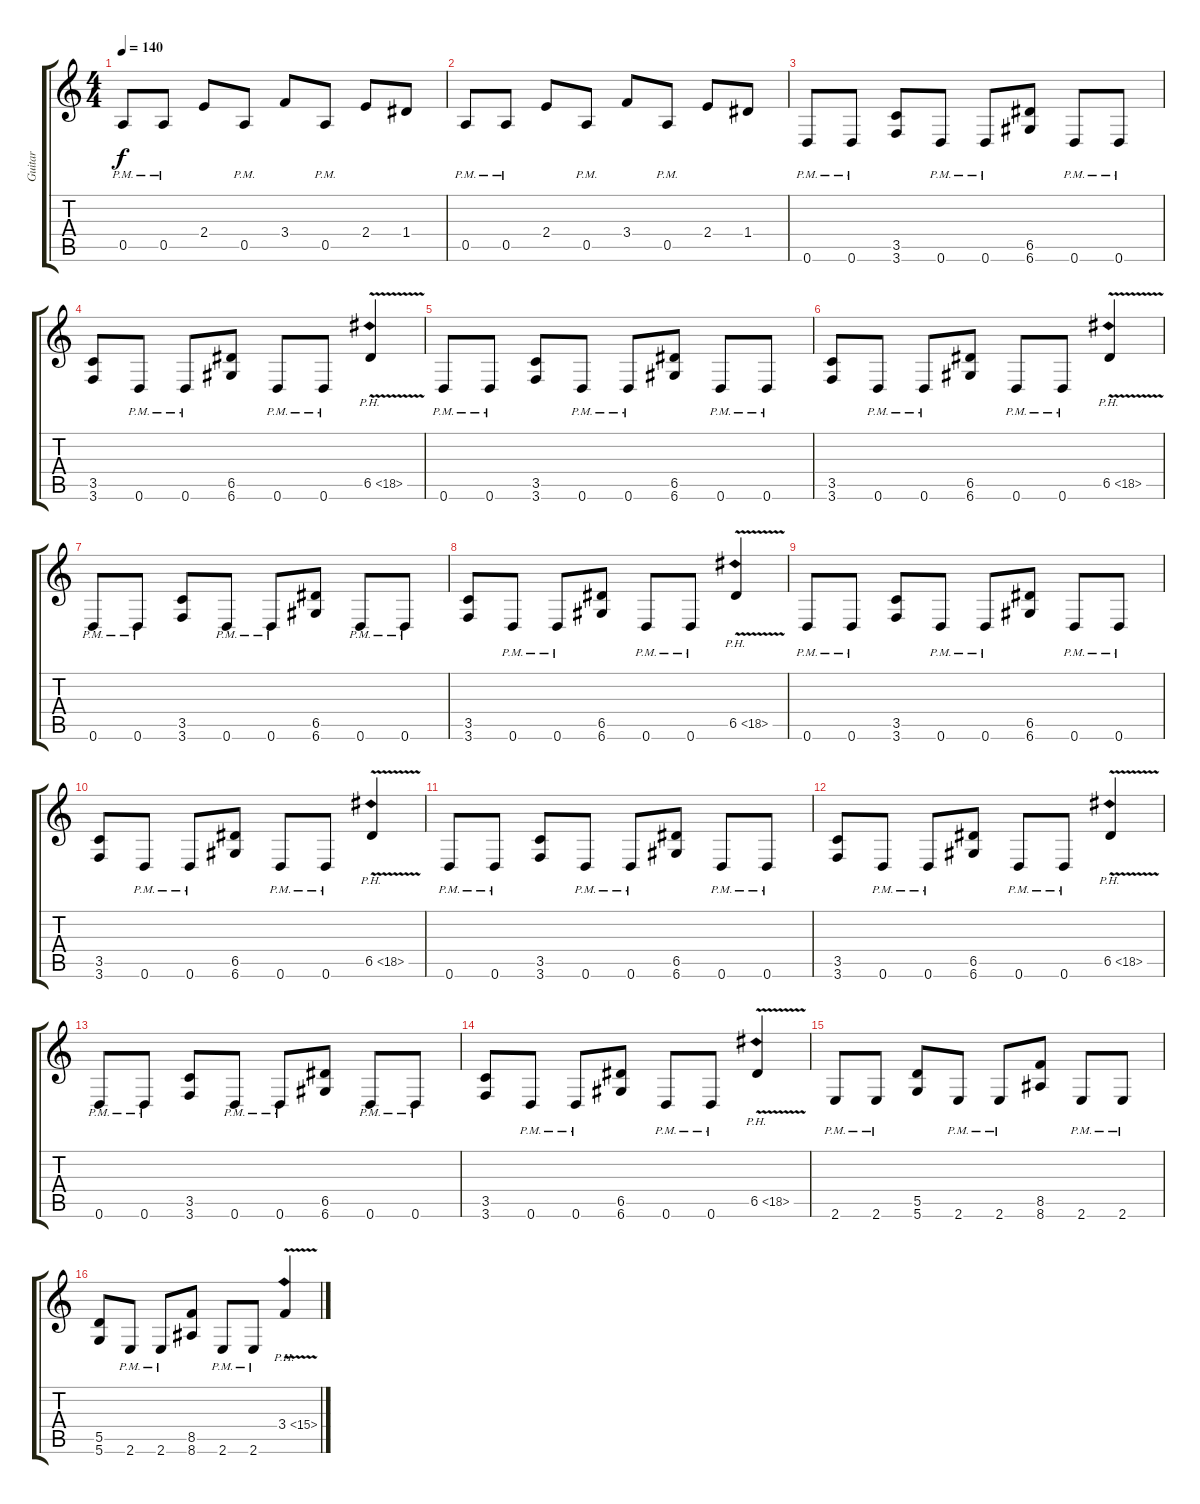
\track ("Guitar" "Guitar") {instrument distortionguitar}
\staff {score tabs}
\tuning (E4 B3 G3 D3 A2 D2) {hide}
\ts (4 4)
\tempo 140
\clef g2
\ks c
0.5{pm}.8{dy f} 0.5{pm}.8 2.4.8 0.5{pm}.8 3.4.8 0.5{pm}.8 2.4.8 1.4.8 |
0.5{pm}.8 0.5{pm}.8 2.4.8 0.5{pm}.8 3.4.8 0.5{pm}.8 2.4.8 1.4.8 |
0.6{pm}.8 0.6{pm}.8 (3.5 3.6).8 0.6{pm}.8 0.6{pm}.8 (6.5 6.6).8 0.6{pm}.8 0.6{pm}.8 |
(3.5 3.6).8 0.6{pm}.8 0.6{pm}.8 (6.5 6.6).8 0.6{pm}.8 0.6{pm}.8 6.5{ph 12 v}.4 |
0.6{pm}.8 0.6{pm}.8 (3.5 3.6).8 0.6{pm}.8 0.6{pm}.8 (6.5 6.6).8 0.6{pm}.8 0.6{pm}.8 |
(3.5 3.6).8 0.6{pm}.8 0.6{pm}.8 (6.5 6.6).8 0.6{pm}.8 0.6{pm}.8 6.5{ph 12 v}.4 |
0.6{pm}.8 0.6{pm}.8 (3.5 3.6).8 0.6{pm}.8 0.6{pm}.8 (6.5 6.6).8 0.6{pm}.8 0.6{pm}.8 |
(3.5 3.6).8 0.6{pm}.8 0.6{pm}.8 (6.5 6.6).8 0.6{pm}.8 0.6{pm}.8 6.5{ph 12 v}.4 |
0.6{pm}.8 0.6{pm}.8 (3.5 3.6).8 0.6{pm}.8 0.6{pm}.8 (6.5 6.6).8 0.6{pm}.8 0.6{pm}.8 |
(3.5 3.6).8 0.6{pm}.8 0.6{pm}.8 (6.5 6.6).8 0.6{pm}.8 0.6{pm}.8 6.5{ph 12 v}.4 |
0.6{pm}.8 0.6{pm}.8 (3.5 3.6).8 0.6{pm}.8 0.6{pm}.8 (6.5 6.6).8 0.6{pm}.8 0.6{pm}.8 |
(3.5 3.6).8 0.6{pm}.8 0.6{pm}.8 (6.5 6.6).8 0.6{pm}.8 0.6{pm}.8 6.5{ph 12 v}.4 |
0.6{pm}.8 0.6{pm}.8 (3.5 3.6).8 0.6{pm}.8 0.6{pm}.8 (6.5 6.6).8 0.6{pm}.8 0.6{pm}.8 |
(3.5 3.6).8 0.6{pm}.8 0.6{pm}.8 (6.5 6.6).8 0.6{pm}.8 0.6{pm}.8 6.5{ph 12 v}.4 |
2.6{pm}.8 2.6{pm}.8 (5.5 5.6).8 2.6{pm}.8 2.6{pm}.8 (8.5 8.6).8 2.6{pm}.8 2.6{pm}.8 |
(5.5 5.6).8 2.6{pm}.8 2.6{pm}.8 (8.5 8.6).8 2.6{pm}.8 2.6{pm}.8 3.4{ph 12 v}.4
